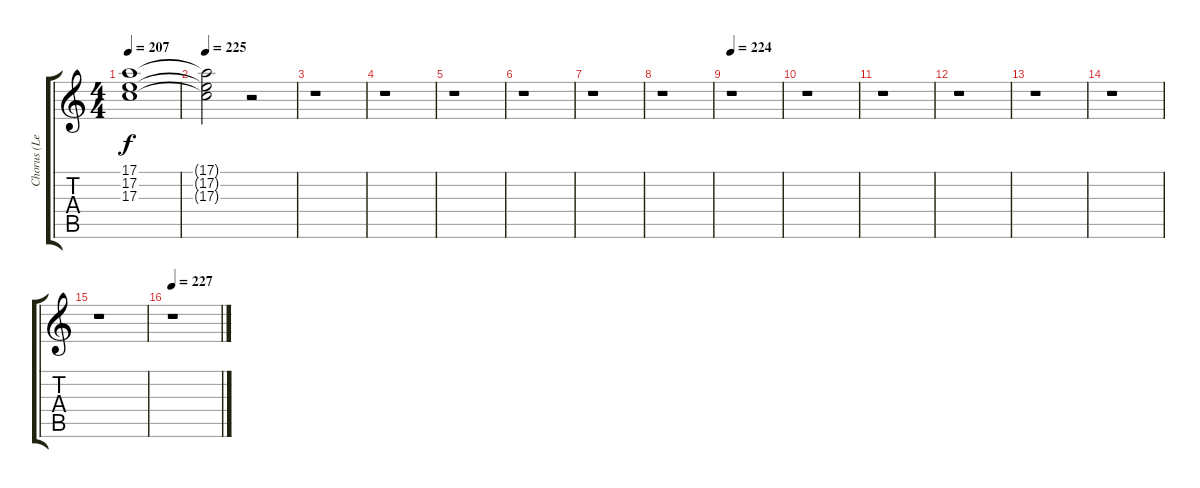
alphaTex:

\track ("Chorus (Left)" "Chorus (Le") {instrument choiraahs}
\staff {score tabs}
\tuning (E4 B3 G3 D3 A2 E2) {hide}
\ts (4 4)
\tempo 207
\clef g2
\ks c
(17.1{t} 17.2{t} 17.3{t}).1{dy f} |
\tempo 225
(17.1{t} 17.2{t} 17.3{t}).2 r.2 |
r.1 |
r.1 |
r.1 |
r.1 |
r.1 |
r.1 |
\tempo 224
r.1 |
r.1 |
r.1 |
r.1 |
r.1 |
r.1 |
r.1 |
\tempo 227
r.1
